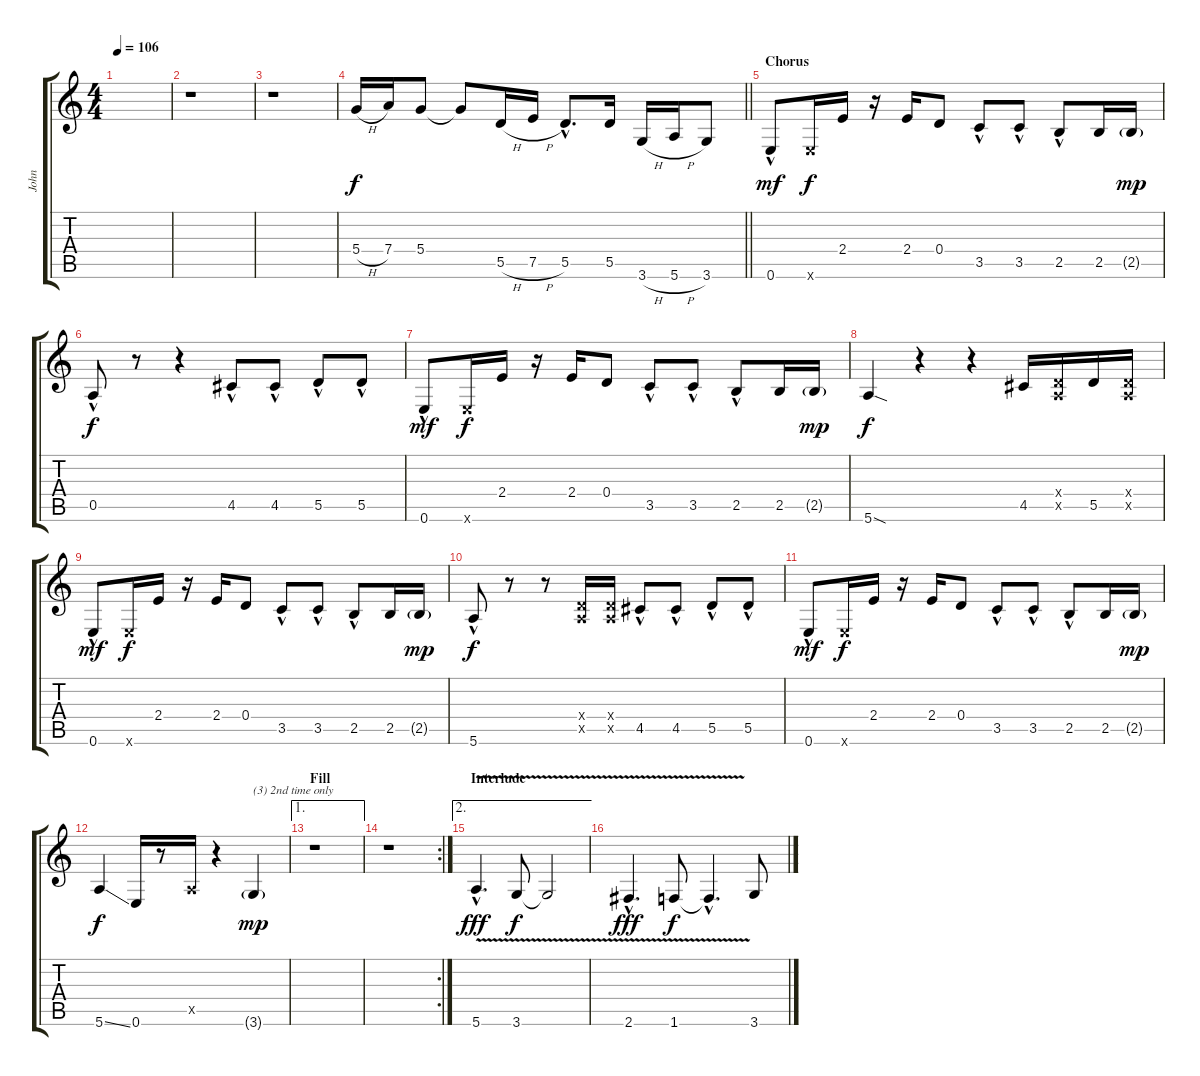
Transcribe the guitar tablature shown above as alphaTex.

\track ("John" "John") {instrument distortionguitar}
\staff {score tabs}
\tuning (E4 B3 G3 D3 A2 E2) {hide}
\ts (4 4)
\tempo 106
\clef g2
\ks c
|
r.1 |
r.1 |
\barLineRight lightlight
5.4{h}.16 7.4.16 5.4.8 5.4{t}.8 5.5{h}.16 7.5{h}.16 5.5{hac}.8{d} 5.5.16 3.6{h}.16 5.6{h}.16 3.6.8 |
\section ("" "Chorus")
0.6{hac}.8{dy mf} 0.6{x}.16{dy f} 2.4.16 r.16 2.4.16 0.4.8 3.5{hac}.8 3.5{hac}.8 2.5{hac}.8 2.5.16 2.5{g}.16{dy mp} |
0.5{hac}.8{dy f} r.8 r.4 4.5{hac}.8 4.5{hac}.8 5.5{hac}.8 5.5{hac}.8 |
0.6{hac}.8{dy mf} 0.6{x}.16{dy f} 2.4.16 r.16 2.4.16 0.4.8 3.5{hac}.8 3.5{hac}.8 2.5{hac}.8 2.5.16 2.5{g}.16{dy mp} |
5.6{sod}.4{dy f} r.4 r.4 4.5.16 (0.4{x} 0.5{x}).16 5.5.16 (0.4{x} 0.5{x}).16 |
0.6{hac}.8{dy mf} 0.6{x}.16{dy f} 2.4.16 r.16 2.4.16 0.4.8 3.5{hac}.8 3.5{hac}.8 2.5{hac}.8 2.5.16 2.5{g}.16{dy mp} |
5.6{hac}.8{dy f} r.8 r.8 (0.4{x} 0.5{x}).16 (0.4{x} 0.5{x}).16 4.5{hac}.8 4.5{hac}.8 5.5{hac}.8 5.5{hac}.8 |
0.6{hac}.8{dy mf} 0.6{x}.16{dy f} 2.4.16 r.16 2.4.16 0.4.8 3.5{hac}.8 3.5{hac}.8 2.5{hac}.8 2.5.16 2.5{g}.16{dy mp} |
5.6{ss}.4{dy f} 0.6.16 r.8 0.5{x}.16 r.4 3.6{g}.4{txt "(3) 2nd time only" dy mp} |
\ae 1
\section ("" "Fill")
r.1 |
\rc 2
r.1 |
\ae 2
\section ("" "Interlude")
5.6{v hac}.4{d dy fff} 3.6{v}.8{dy f} 3.6{t}.2 |
2.6{v hac}.4{d dy fff} 1.6{v}.8{dy f} 1.6{hac t}.4{d} 3.6.8
